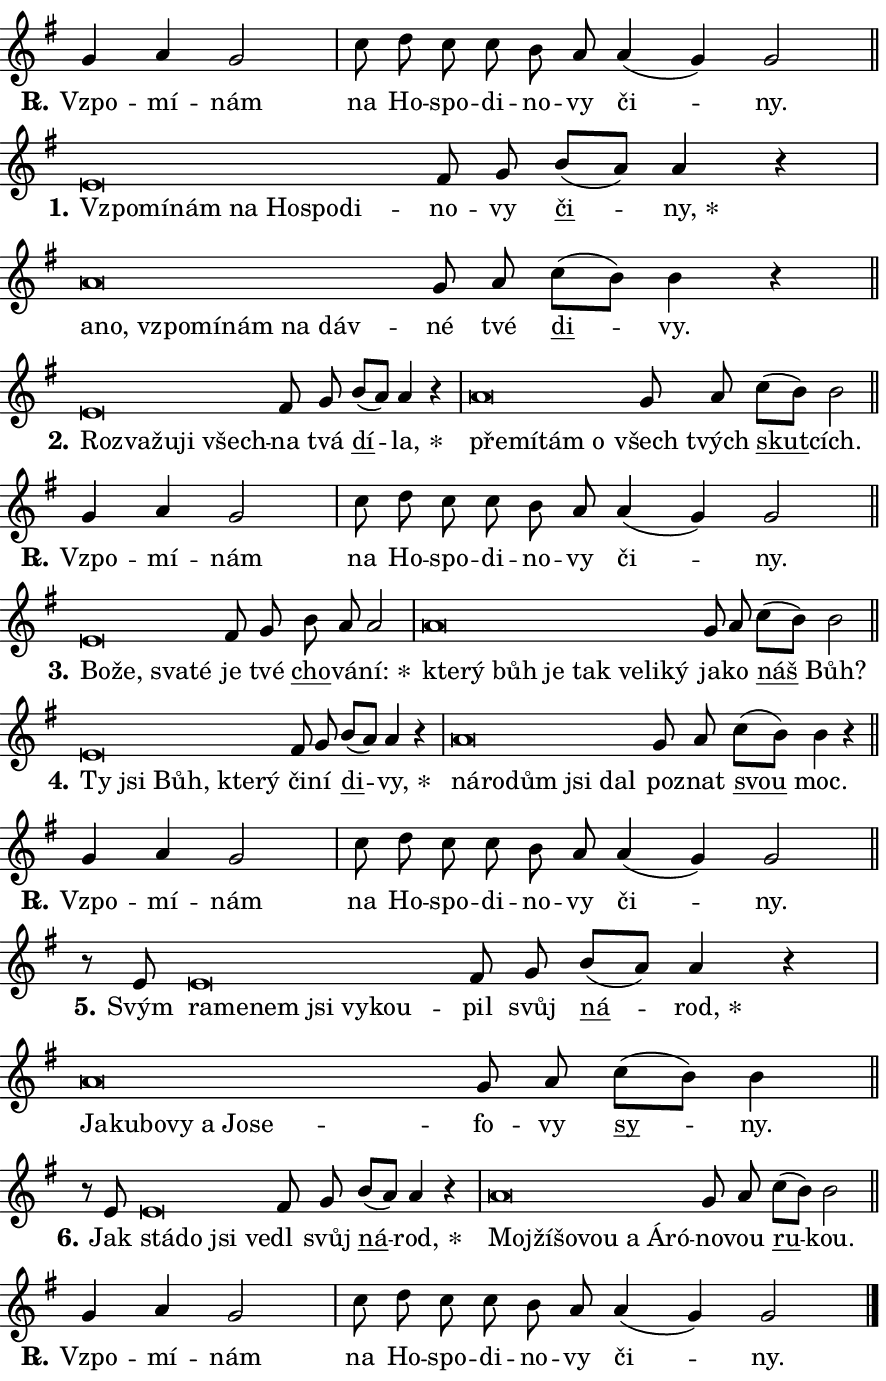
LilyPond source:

\version "2.24.0"
\header { tagline = "" }
\paper {
  indent = 0\cm
  top-margin = 0\cm
  right-margin = 0.13\cm % to fit lyric hyphens
  bottom-margin = 0\cm
  left-margin = 0\cm
  paper-width = 15\cm
  page-breaking = #ly:one-page-breaking
  system-system-spacing.basic-distance = #11
  score-system-spacing.basic-distance = #11
  ragged-last = ##f
}


%% Author: Thomas Morley
%% https://lists.gnu.org/archive/html/lilypond-user/2020-05/msg00002.html
#(define (line-position grob)
"Returns position of @var[grob} in current system:
   @code{'start}, if at first time-step
   @code{'end}, if at last time-step
   @code{'middle} otherwise
"
  (let* ((col (ly:item-get-column grob))
         (ln (ly:grob-object col 'left-neighbor))
         (rn (ly:grob-object col 'right-neighbor))
         (col-to-check-left (if (ly:grob? ln) ln col))
         (col-to-check-right (if (ly:grob? rn) rn col))
         (break-dir-left
           (and
             (ly:grob-property col-to-check-left 'non-musical #f)
             (ly:item-break-dir col-to-check-left)))
         (break-dir-right
           (and
             (ly:grob-property col-to-check-right 'non-musical #f)
             (ly:item-break-dir col-to-check-right))))
        (cond ((eqv? 1 break-dir-left) 'start)
              ((eqv? -1 break-dir-right) 'end)
              (else 'middle))))

#(define (tranparent-at-line-position vctor)
  (lambda (grob)
  "Relying on @code{line-position} select the relevant enry from @var{vctor}.
Used to determine transparency,"
    (case (line-position grob)
      ((end) (not (vector-ref vctor 0)))
      ((middle) (not (vector-ref vctor 1)))
      ((start) (not (vector-ref vctor 2))))))

noteHeadBreakVisibility =
#(define-music-function (break-visibility)(vector?)
"Makes @code{NoteHead}s transparent relying on @var{break-visibility}"
#{
  \override NoteHead.transparent =
    #(tranparent-at-line-position break-visibility)
#})

#(define delete-ledgers-for-transparent-note-heads
  (lambda (grob)
    "Reads whether a @code{NoteHead} is transparent.
If so this @code{NoteHead} is removed from @code{'note-heads} from
@var{grob}, which is supposed to be @code{LedgerLineSpanner}.
As a result ledgers are not printed for this @code{NoteHead}"
    (let* ((nhds-array (ly:grob-object grob 'note-heads))
           (nhds-list
             (if (ly:grob-array? nhds-array)
                 (ly:grob-array->list nhds-array)
                 '()))
           ;; Relies on the transparent-property being done before
           ;; Staff.LedgerLineSpanner.after-line-breaking is executed.
           ;; This is fragile ...
           (to-keep
             (remove
               (lambda (nhd)
                 (ly:grob-property nhd 'transparent #f))
               nhds-list)))
      ;; TODO find a better method to iterate over grob-arrays, similiar
      ;; to filter/remove etc for lists
      ;; For now rebuilt from scratch
      (set! (ly:grob-object grob 'note-heads)  '())
      (for-each
        (lambda (nhd)
          (ly:pointer-group-interface::add-grob grob 'note-heads nhd))
        to-keep))))

squashNotes = {
  \override NoteHead.X-extent = #'(-0.2 . 0.2)
  \override NoteHead.Y-extent = #'(-0.75 . 0)
  \override NoteHead.stencil =
    #(lambda (grob)
       (let ((pos (ly:grob-property grob 'staff-position)))
         (begin
           (if (< pos -7) (display "ERROR: Lower brevis then expected\n") (display ""))
           (if (<= pos -6) ly:text-interface::print ly:note-head::print))))
}
unSquashNotes = {
  \revert NoteHead.X-extent
  \revert NoteHead.Y-extent
  \revert NoteHead.stencil
}

hideNotes = \noteHeadBreakVisibility #begin-of-line-visible
unHideNotes = \noteHeadBreakVisibility #all-visible

% work-around for resetting accidentals
% https://lilypond.org/doc/v2.23/Documentation/notation/displaying-rhythms#unmetered-music
cadenzaMeasure = {
  \cadenzaOff
  \partial 1024 s1024
  \cadenzaOn
}

#(define-markup-command (accent layout props text) (markup?)
  "Underline accented syllable"
  (interpret-markup layout props
    #{\markup \override #'(offset . 4.3) \underline { #text }#}))

responsum = \markup \concat {
  "R" \hspace #-1.05 \path #0.1 #'((moveto 0 0.07) (lineto 0.9 0.8)) \hspace #0.05 "."
}

spaceSize = #0.6828661417322834 % exact space size for TeX Gyre Schola

\layout {
  \context {
    \Staff
    \remove "Time_signature_engraver"
    \override LedgerLineSpanner.after-line-breaking = #delete-ledgers-for-transparent-note-heads
  }
  \context {
    \Lyrics {
      \override LyricSpace.minimum-distance = \spaceSize
      \override LyricText.font-name = #"TeX Gyre Schola"
      \override LyricText.font-size = 1
      \override StanzaNumber.font-name = #"TeX Gyre Schola Bold"
      \override StanzaNumber.font-size = 1
    }
  }
  \context {
    \Score 
    \override NoteHead.text =
      #(lambda (grob) 
        (let ((pos (ly:grob-property grob 'staff-position)))
          #{\markup {
            \combine
              \halign #-0.55 \raise #(if (= pos -6) 0 0.5) \override #'(thickness . 2) \draw-line #'(3.2 . 0)
              \musicglyph "noteheads.sM1"
          }#}))
  }
}

% magnetic-lyrics.ily
%
%   written by
%     Jean Abou Samra <jean@abou-samra.fr>
%     Werner Lemberg <wl@gnu.org>
%
%   adapted by
%     Jiri Hon <jiri.hon@gmail.com>
%
% Version 2022-Apr-15

% https://www.mail-archive.com/lilypond-user@gnu.org/msg149350.html

#(define (Left_hyphen_pointer_engraver context)
   "Collect syllable-hyphen-syllable occurrences in lyrics and store
them in properties.  This engraver only looks to the left.  For
example, if the lyrics input is @code{foo -- bar}, it does the
following.

@itemize @bullet
@item
Set the @code{text} property of the @code{LyricHyphen} grob between
@q{foo} and @q{bar} to @code{foo}.

@item
Set the @code{left-hyphen} property of the @code{LyricText} grob with
text @q{foo} to the @code{LyricHyphen} grob between @q{foo} and
@q{bar}.
@end itemize

Use this auxiliary engraver in combination with the
@code{lyric-@/text::@/apply-@/magnetic-@/offset!} hook."
   (let ((hyphen #f)
         (text #f))
     (make-engraver
      (acknowledgers
       ((lyric-syllable-interface engraver grob source-engraver)
        (set! text grob)))
      (end-acknowledgers
       ((lyric-hyphen-interface engraver grob source-engraver)
        ;(when (not (grob::has-interface grob 'lyric-space-interface))
          (set! hyphen grob)));)
      ((stop-translation-timestep engraver)
       (when (and text hyphen)
         (ly:grob-set-object! text 'left-hyphen hyphen))
       (set! text #f)
       (set! hyphen #f)))))

#(define (lyric-text::apply-magnetic-offset! grob)
   "If the space between two syllables is less than the value in
property @code{LyricText@/.details@/.squash-threshold}, move the right
syllable to the left so that it gets concatenated with the left
syllable.

Use this function as a hook for
@code{LyricText@/.after-@/line-@/breaking} if the
@code{Left_@/hyphen_@/pointer_@/engraver} is active."
   (let ((hyphen (ly:grob-object grob 'left-hyphen #f)))
     (when hyphen
       (let ((left-text (ly:spanner-bound hyphen LEFT)))
         (when (grob::has-interface left-text 'lyric-syllable-interface)
           (let* ((common (ly:grob-common-refpoint grob left-text X))
                  (this-x-ext (ly:grob-extent grob common X))
                  (left-x-ext
                   (begin
                     ;; Trigger magnetism for left-text.
                     (ly:grob-property left-text 'after-line-breaking)
                     (ly:grob-extent left-text common X)))
                  ;; `delta` is the gap width between two syllables.
                  (delta (- (interval-start this-x-ext)
                            (interval-end left-x-ext)))
                  (details (ly:grob-property grob 'details))
                  (threshold (assoc-get 'squash-threshold details 0.2)))
             (when (< delta threshold)
               (let* (;; We have to manipulate the input text so that
                      ;; ligatures crossing syllable boundaries are not
                      ;; disabled.  For languages based on the Latin
                      ;; script this is essentially a beautification.
                      ;; However, for non-Western scripts it can be a
                      ;; necessity.
                      (lt (ly:grob-property left-text 'text))
                      (rt (ly:grob-property grob 'text))
                      (is-space (grob::has-interface hyphen 'lyric-space-interface))
                      (space (if is-space " " ""))
                      (extra-delta (if is-space spaceSize 0))
                      ;; Append new syllable.
                      (ltrt-space (if (and (string? lt) (string? rt))
                                (string-append lt space rt)
                                (make-concat-markup (list lt space rt))))
                      ;; Right-align `ltrt` to the right side.
                      (ltrt-space-markup (grob-interpret-markup
                               grob
                               (make-translate-markup
                                (cons (interval-length this-x-ext) 0)
                                (make-right-align-markup ltrt-space)))))
                 (begin
                   ;; Don't print `left-text`.
                   (ly:grob-set-property! left-text 'stencil #f)
                   ;; Set text and stencil (which holds all collected
                   ;; syllables so far) and shift it to the left.
                   (ly:grob-set-property! grob 'text ltrt-space)
                   (ly:grob-set-property! grob 'stencil ltrt-space-markup)
                   (ly:grob-translate-axis! grob (- (- delta extra-delta)) X))))))))))


#(define (lyric-hyphen::displace-bounds-first grob)
   ;; Make very sure this callback isn't triggered too early.
   (let ((left (ly:spanner-bound grob LEFT))
         (right (ly:spanner-bound grob RIGHT)))
     (ly:grob-property left 'after-line-breaking)
     (ly:grob-property right 'after-line-breaking)
     (ly:lyric-hyphen::print grob)))

squashThreshold = #0.4

\layout {
  \context {
    \Lyrics
    \consists #Left_hyphen_pointer_engraver
    \override LyricText.after-line-breaking =
      #lyric-text::apply-magnetic-offset!
    \override LyricHyphen.stencil = #lyric-hyphen::displace-bounds-first
    \override LyricText.details.squash-threshold = \squashThreshold
    \override LyricHyphen.minimum-distance = 0
    \override LyricHyphen.minimum-length = \squashThreshold
  }
}

squashText = \override LyricText.details.squash-threshold = 9999
unSquashText = \override LyricText.details.squash-threshold = \squashThreshold

leftText = \override LyricText.self-alignment-X = #LEFT
unLeftText = \revert LyricText.self-alignment-X

starOffset = #(lambda (grob) 
                (let ((x_offset (ly:self-alignment-interface::aligned-on-x-parent grob)))
                  (if (= x_offset 0) 0 (+ x_offset 1.2))))

star = #(define-music-function (syllable)(string?)
"Append star separator at the end of a syllable"
#{
  \once \override LyricText.X-offset = #starOffset
  \lyricmode { \markup {
    #syllable
    \override #'((font-name . "TeX Gyre Schola Bold")) \hspace #0.2 \lower #0.65 \larger "*"
  } }
#})

starAccent = #(define-music-function (syllable)(string?)
"Append star separator at the end of a syllable and make accent"
#{
  \once \override LyricText.X-offset = #starOffset
  \lyricmode { \markup {
    \accent #syllable
    \override #'((font-name . "TeX Gyre Schola Bold")) \hspace #0.2 \lower #0.65 \larger "*"
  } }
#})

breath = #(define-music-function (syllable)(string?)
"Append breathing indicator at the end of a syllable"
#{
  \lyricmode { \markup { #syllable "+" } }
#})

optionalBreath = #(define-music-function (syllable)(string?)
"Append optional breathing indicator at the end of a syllable"
#{
  \lyricmode { \markup { #syllable "(+)" } }
#})


\score {
    <<
        \new Voice = "melody" { \cadenzaOn \key g \major \relative { g'4 a g2 \cadenzaMeasure \bar "|" c8 d \bar "" c c \bar "" b a \bar "" a4( g) g2 \cadenzaMeasure \bar "||" \break } }
        \new Lyrics \lyricsto "melody" { \lyricmode { \set stanza = \responsum
Vzpo -- mí -- nám na Ho -- spo -- di -- no -- vy či -- ny. } }
    >>
    \layout {}
}

\score {
    <<
        \new Voice = "melody" { \cadenzaOn \key g \major \relative { \squashNotes e'\breve*1/16 \hideNotes \breve*1/16 \bar "" \breve*1/16 \bar "" \breve*1/16 \bar "" \breve*1/16 \bar "" \breve*1/16 \breve*1/16 \bar "" \unHideNotes \unSquashNotes fis8 g \bar "" b[( a)] a4 r \cadenzaMeasure \bar "|" \squashNotes a\breve*1/16 \hideNotes \breve*1/16 \bar "" \breve*1/16 \bar "" \breve*1/16 \bar "" \breve*1/16 \bar "" \breve*1/16 \breve*1/16 \bar "" \unHideNotes \unSquashNotes g8 a \bar "" c[( b)] b4 r \cadenzaMeasure \bar "||" \break } }
        \new Lyrics \lyricsto "melody" { \lyricmode { \set stanza = "1."
\leftText Vzpo -- \squashText mí -- nám na Ho -- spo -- di -- \unLeftText \unSquashText no -- vy \markup \accent či -- \star ny, \leftText a -- \squashText no, vzpo -- mí -- nám na dáv -- \unLeftText \unSquashText né tvé \markup \accent di -- vy. } }
    >>
    \layout {}
}

\score {
    <<
        \new Voice = "melody" { \cadenzaOn \key g \major \relative { \squashNotes e'\breve*1/16 \hideNotes \breve*1/16 \bar "" \breve*1/16 \bar "" \breve*1/16 \breve*1/16 \bar "" \unHideNotes \unSquashNotes fis8 g \bar "" b[( a)] a4 r \cadenzaMeasure \bar "|" \squashNotes a\breve*1/16 \hideNotes \breve*1/16 \bar "" \breve*1/16 \breve*1/16 \bar "" \unHideNotes \unSquashNotes g8 a \bar "" c[( b)] b2 \cadenzaMeasure \bar "||" \break } }
        \new Lyrics \lyricsto "melody" { \lyricmode { \set stanza = "2."
\leftText Roz -- \squashText va -- žu -- ji všech -- \unLeftText \unSquashText na tvá \markup \accent dí -- \star la, \leftText pře -- \squashText mí -- tám o \unLeftText \unSquashText všech tvých \markup \accent skut -- cích. } }
    >>
    \layout {}
}

\score {
    <<
        \new Voice = "melody" { \cadenzaOn \key g \major \relative { g'4 a g2 \cadenzaMeasure \bar "|" c8 d \bar "" c c \bar "" b a \bar "" a4( g) g2 \cadenzaMeasure \bar "||" \break } }
        \new Lyrics \lyricsto "melody" { \lyricmode { \set stanza = \responsum
Vzpo -- mí -- nám na Ho -- spo -- di -- no -- vy či -- ny. } }
    >>
    \layout {}
}

\score {
    <<
        \new Voice = "melody" { \cadenzaOn \key g \major \relative { \squashNotes e'\breve*1/16 \hideNotes \breve*1/16 \bar "" \breve*1/16 \breve*1/16 \bar "" \unHideNotes \unSquashNotes fis8 g \bar "" b a a2 \cadenzaMeasure \bar "|" \squashNotes a\breve*1/16 \hideNotes \breve*1/16 \bar "" \breve*1/16 \bar "" \breve*1/16 \bar "" \breve*1/16 \bar "" \breve*1/16 \bar "" \breve*1/16 \breve*1/16 \bar "" \unHideNotes \unSquashNotes g8 a \bar "" c[( b)] b2 \cadenzaMeasure \bar "||" \break } }
        \new Lyrics \lyricsto "melody" { \lyricmode { \set stanza = "3."
\leftText Bo -- \squashText že, sva -- té \unLeftText \unSquashText je tvé \markup \accent cho -- vá -- \star ní: \leftText kte -- \squashText rý bůh je tak ve -- li -- ký \unLeftText \unSquashText ja -- ko \markup \accent náš Bůh? } }
    >>
    \layout {}
}

\score {
    <<
        \new Voice = "melody" { \cadenzaOn \key g \major \relative { \squashNotes e'\breve*1/16 \hideNotes \breve*1/16 \bar "" \breve*1/16 \bar "" \breve*1/16 \breve*1/16 \bar "" \unHideNotes \unSquashNotes fis8 g \bar "" b[( a)] a4 r \cadenzaMeasure \bar "|" \squashNotes a\breve*1/16 \hideNotes \breve*1/16 \bar "" \breve*1/16 \bar "" \breve*1/16 \breve*1/16 \bar "" \unHideNotes \unSquashNotes g8 a \bar "" c[( b)] b4 r \cadenzaMeasure \bar "||" \break } }
        \new Lyrics \lyricsto "melody" { \lyricmode { \set stanza = "4."
\leftText Ty \squashText jsi Bůh, kte -- rý \unLeftText \unSquashText či -- ní \markup \accent di -- \star vy, \leftText ná -- \squashText ro -- dům jsi dal \unLeftText \unSquashText po -- znat \markup \accent svou moc. } }
    >>
    \layout {}
}

\score {
    <<
        \new Voice = "melody" { \cadenzaOn \key g \major \relative { g'4 a g2 \cadenzaMeasure \bar "|" c8 d \bar "" c c \bar "" b a \bar "" a4( g) g2 \cadenzaMeasure \bar "||" \break } }
        \new Lyrics \lyricsto "melody" { \lyricmode { \set stanza = \responsum
Vzpo -- mí -- nám na Ho -- spo -- di -- no -- vy či -- ny. } }
    >>
    \layout {}
}

\score {
    <<
        \new Voice = "melody" { \cadenzaOn \key g \major \relative { r8 e'8 \squashNotes e\breve*1/16 \hideNotes \breve*1/16 \bar "" \breve*1/16 \bar "" \breve*1/16 \bar "" \breve*1/16 \breve*1/16 \bar "" \unHideNotes \unSquashNotes fis8 g \bar "" b[( a)] a4 r \cadenzaMeasure \bar "|" \squashNotes a\breve*1/16 \hideNotes \breve*1/16 \bar "" \breve*1/16 \bar "" \breve*1/16 \bar "" \breve*1/16 \bar "" \breve*1/16 \breve*1/16 \bar "" \unHideNotes \unSquashNotes g8 a \bar "" c[( b)] b4 \cadenzaMeasure \bar "||" \break } }
        \new Lyrics \lyricsto "melody" { \lyricmode { \set stanza = "5."
Svým \leftText ra -- \squashText me -- nem jsi vy -- kou -- \unLeftText \unSquashText pil svůj \markup \accent ná -- \star rod, \leftText Ja -- \squashText ku -- bo -- vy a Jo -- se -- \unLeftText \unSquashText fo -- vy \markup \accent sy -- ny. } }
    >>
    \layout {}
}

\score {
    <<
        \new Voice = "melody" { \cadenzaOn \key g \major \relative { r8 e'8 \squashNotes e\breve*1/16 \hideNotes \breve*1/16 \bar "" \breve*1/16 \breve*1/16 \bar "" \unHideNotes \unSquashNotes fis8 g \bar "" b[( a)] a4 r \cadenzaMeasure \bar "|" \squashNotes a\breve*1/16 \hideNotes \breve*1/16 \bar "" \breve*1/16 \bar "" \breve*1/16 \bar "" \breve*1/16 \bar "" \breve*1/16 \breve*1/16 \bar "" \unHideNotes \unSquashNotes g8 a \bar "" c[( b)] b2 \cadenzaMeasure \bar "||" \break } }
        \new Lyrics \lyricsto "melody" { \lyricmode { \set stanza = "6."
Jak \leftText stá -- \squashText do jsi ve -- \unLeftText \unSquashText dl svůj \markup \accent ná -- \star rod, \leftText Moj -- \squashText ží -- šo -- vou a Á -- ró -- \unLeftText \unSquashText no -- vou \markup \accent ru -- kou. } }
    >>
    \layout {}
}

\score {
    <<
        \new Voice = "melody" { \cadenzaOn \key g \major \relative { g'4 a g2 \cadenzaMeasure \bar "|" c8 d \bar "" c c \bar "" b a \bar "" a4( g) g2 \cadenzaMeasure \bar "||" \break } \bar "|." }
        \new Lyrics \lyricsto "melody" { \lyricmode { \set stanza = \responsum
Vzpo -- mí -- nám na Ho -- spo -- di -- no -- vy či -- ny. } }
    >>
    \layout {}
}
